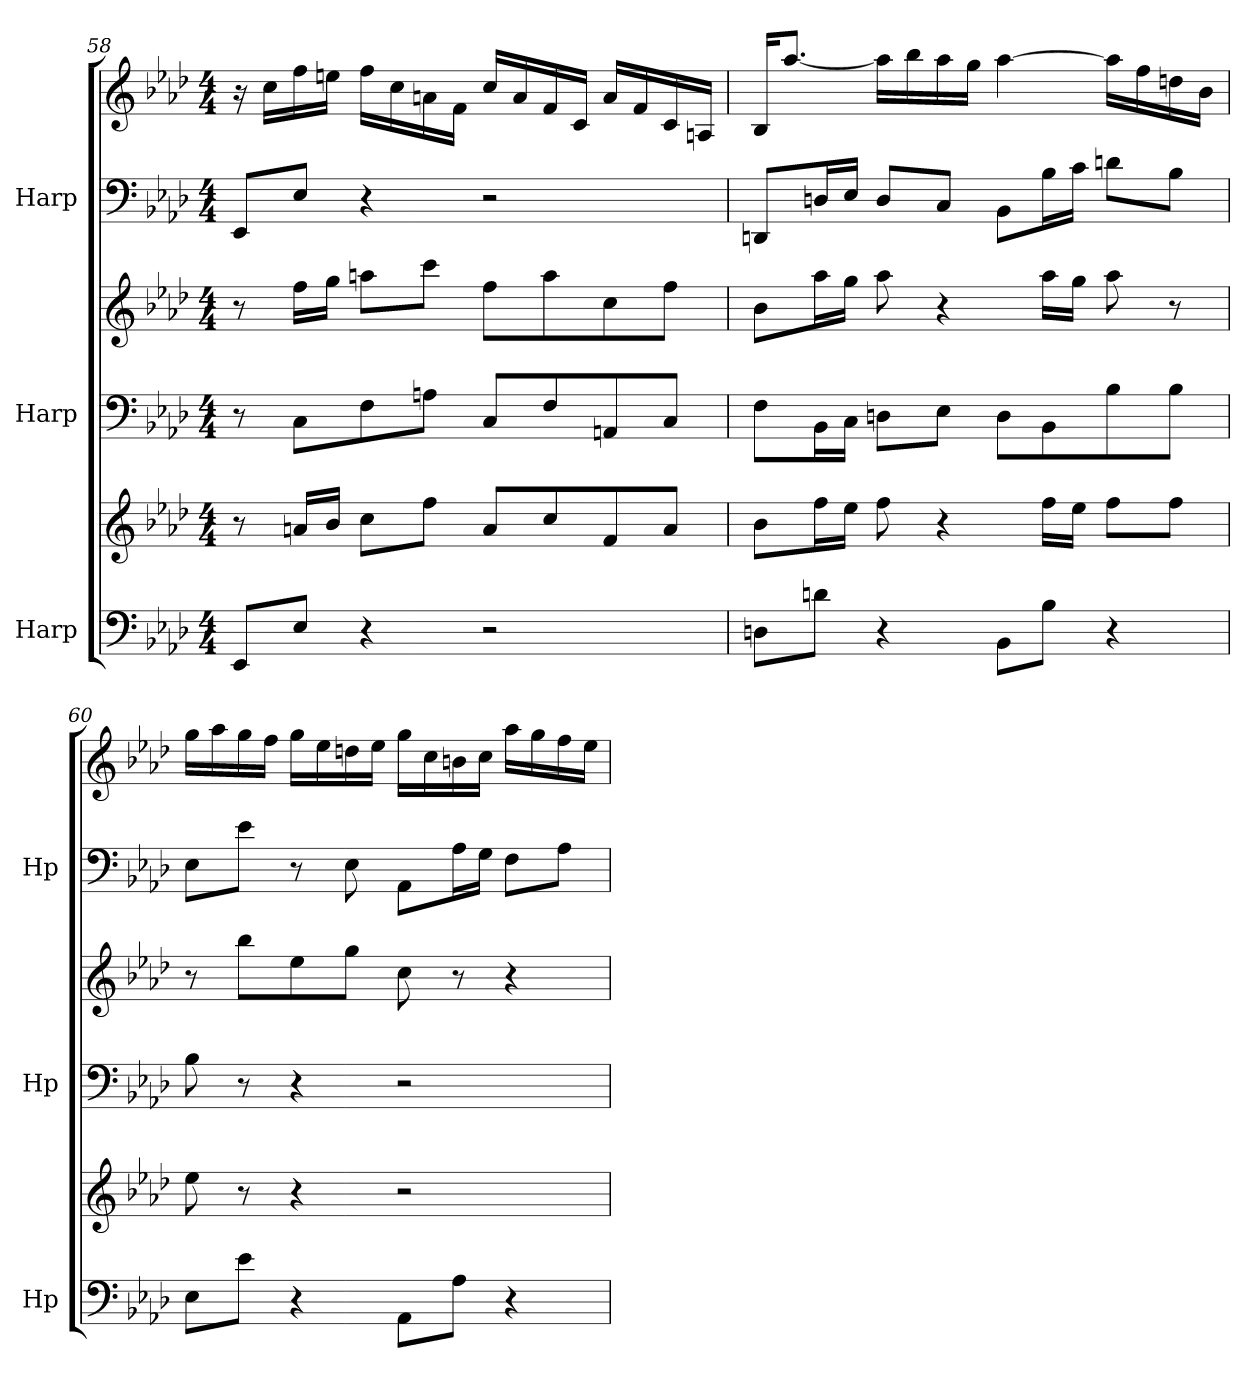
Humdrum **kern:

**kern	**kern	**kern	**kern	**kern	**kern
*part3	*part3	*part2	*part2	*part1	*part1
*staff6	*staff5	*staff4	*staff3	*staff2	*staff1
*I"Harp	*	*I"Harp	*	*I"Harp	*
*I'Hp	*	*I'Hp	*	*I'Hp	*
!!LO:PB:g=z
*clefF4	*clefG2	*clefF4	*clefG2	*clefF4	*clefG2
*k[b-e-a-d-]	*k[b-e-a-d-]	*k[b-e-a-d-]	*k[b-e-a-d-]	*k[b-e-a-d-]	*k[b-e-a-d-]
*M4/4	*M4/4	*M4/4	*M4/4	*M4/4	*M4/4
=58	=58	=58	=58	=58	=58
8EE-/L	8r	8r	8r	8EE-/L	16r
.	.	.	.	.	16cc\LL
8E-/J	16an/LL	8C\L	16ff\LL	8E-/J	16ff\
.	16b-/JJ	.	16gg\JJ	.	16een\JJ
4r	8cc\L	8F\	8aan\L	4r	16ff\LL
.	.	.	.	.	16cc\
.	8ff\J	8An\J	8ccc\J	.	16an\
.	.	.	.	.	16f\JJ
2r	8a/L	8C/L	8ff\L	2r	16cc/LL
.	.	.	.	.	16a/
.	8cc/	8F/	8aa\	.	16f/
.	.	.	.	.	16c/JJ
.	8f/	8AAn/	8cc\	.	16a/LL
.	.	.	.	.	16f/
.	8a/J	8C/J	8ff\J	.	16c/
.	.	.	.	.	16An/JJ
=59	=59	=59	=59	=59	=59
8Dn\L	8b-\L	8F\L	8b-\L	8DDn/L	16B-/KL
.	.	.	.	.	[8.aa-/J
8dn\J	16ff\L	16BB-\L	16aa-\L	16Dn/L	.
.	16ee-\JJ	16C\JJ	16gg\JJ	16E-/JJ	.
4r	8ff\	8Dn\L	8aa-\	8D/L	16aa-\LL]
.	.	.	.	.	16bb-\
.	4r	8E-\J	4r	8C/J	16aa-\
.	.	.	.	.	16gg\JJ
8BB-\L	.	8D\L	.	8BB-\L	[4aa-\
8B-\J	16ff\LL	8BB-\	16aa-\LL	16B-\L	.
.	16ee-\JJ	.	16gg\JJ	16c\JJ	.
4r	8ff\L	8B-\	8aa-\	8dn\L	16aa-\LL]
.	.	.	.	.	16ff\
.	8ff\J	8B-\J	8r	8B-\J	16ddn\
.	.	.	.	.	16b-\JJ
!!LO:LB:g=z
=60	=60	=60	=60	=60	=60
8E-\L	8ee-\	8B-\	8r	8E-\L	16gg\LL
.	.	.	.	.	16aa-\
8e-\J	8r	8r	8bb-\L	8e-\J	16gg\
.	.	.	.	.	16ff\JJ
4r	4r	4r	8ee-\	8r	16gg\LL
.	.	.	.	.	16ee-\
.	.	.	8gg\J	8E-\	16ddn\
.	.	.	.	.	16ee-\JJ
8AA-\L	2r	2r	8cc\	8AA-\L	16gg\LL
.	.	.	.	.	16cc\
8A-\J	.	.	8r	16A-\L	16bn\
.	.	.	.	16G\JJ	16cc\JJ
4r	.	.	4r	8F\L	16aa-\LL
.	.	.	.	.	16gg\
.	.	.	.	8A-\J	16ff\
.	.	.	.	.	16ee-\JJ
=	=	=	=	=	=
*-	*-	*-	*-	*-	*-
